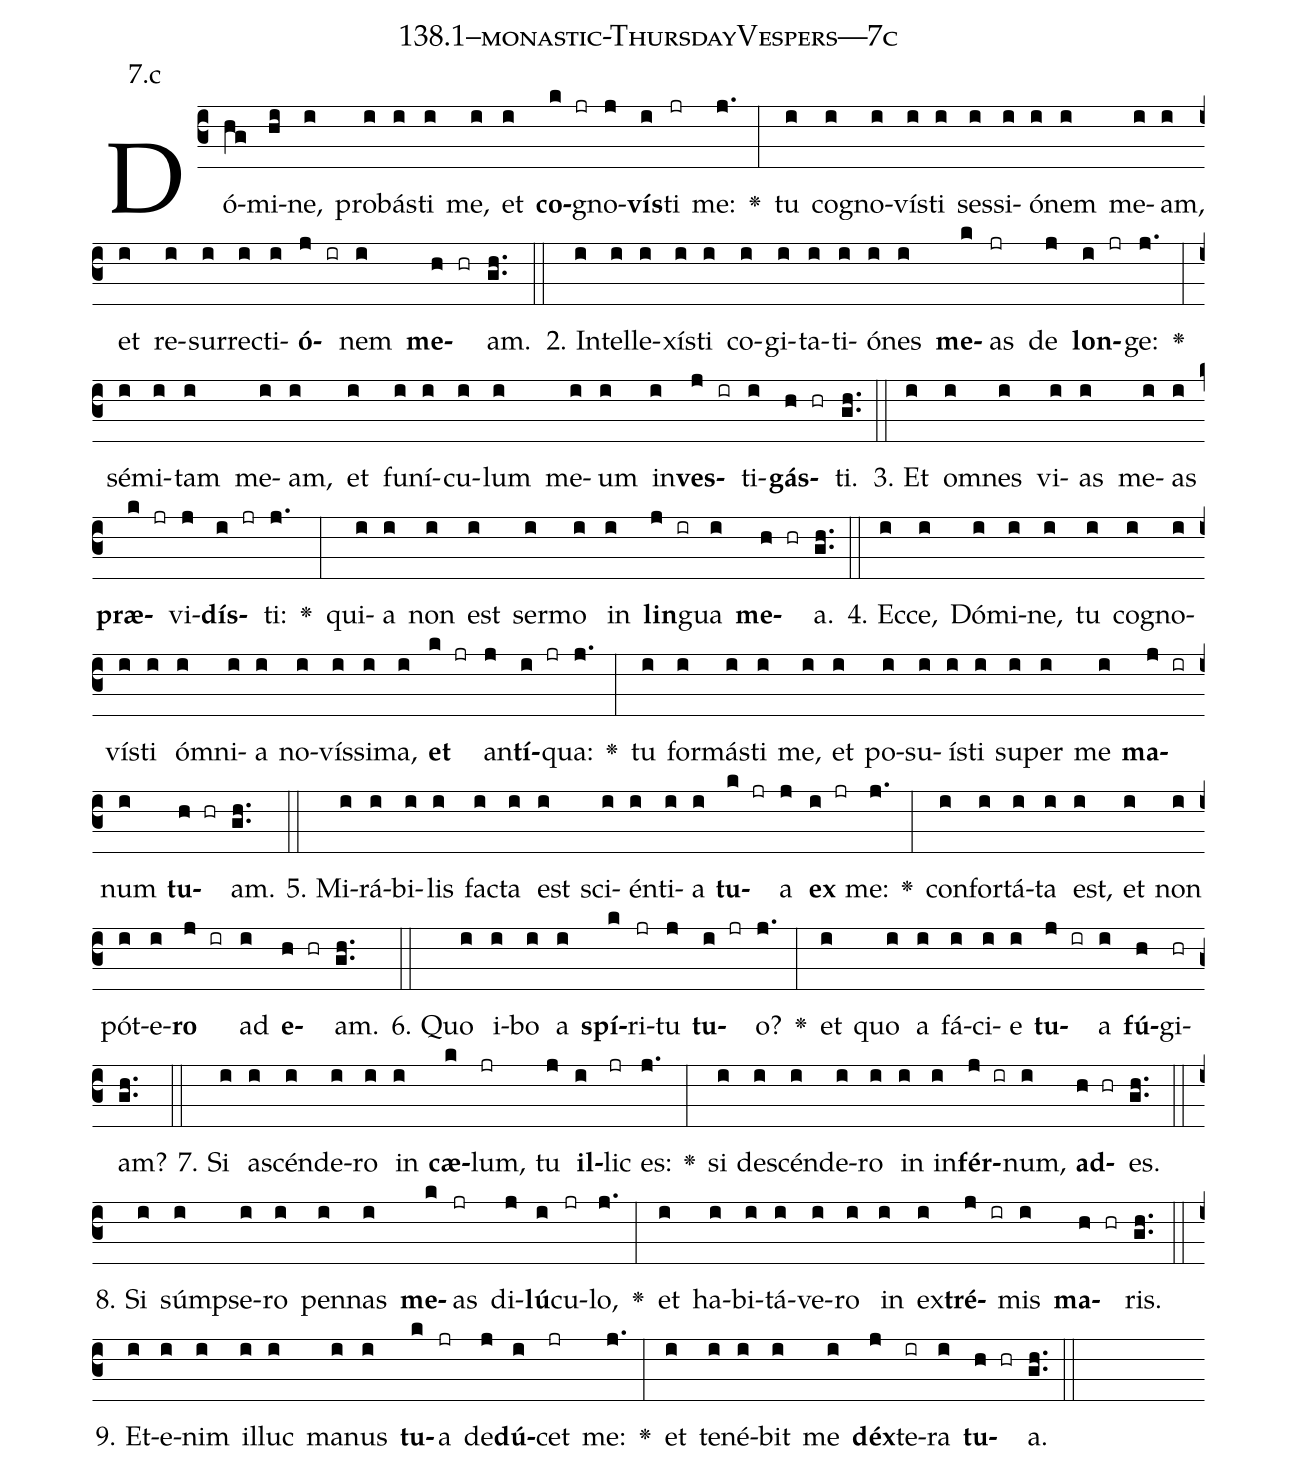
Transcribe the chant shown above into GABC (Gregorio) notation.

name: 138.1--monastic-ThursdayVespers---7c;
annotation: 7.c;
%%
(c3)Dó(hg)mi(hi)ne,(i) pro(i)bás(i)ti(i) me,(i) et(i) <b>co</b>(k jr)gno(j)<b>vís</b>(i)ti(jr) me:(j.) <v>\greheightstar</v>(:) tu(i) co(i)gno(i)vís(i)ti(i) ses(i)si(i)ó(i)nem(i) me(i)am,(i) et(i) re(i)sur(i)rec(i)ti(i)<b>ó</b>(j ir)nem(i) <b>me</b>(h hr)am.(gh..) (::)
2. In(i)tel(i)le(i)xís(i)ti(i) co(i)gi(i)ta(i)ti(i)ó(i)nes(i) <b>me</b>(k)as(jr) de(j) <b>lon</b>(i jr)ge:(j.) <v>\greheightstar</v>(:) sé(i)mi(i)tam(i) me(i)am,(i) et(i) fu(i)ní(i)cu(i)lum(i) me(i)um(i) in(i)<b>ves</b>(j ir)ti(i)<b>gás</b>(h hr)ti.(gh..) (::)
3. Et(i) om(i)nes(i) vi(i)as(i) me(i)as(i) <b>præ</b>(k jr)vi(j)<b>dís</b>(i jr)ti:(j.) <v>\greheightstar</v>(:) qui(i)a(i) non(i) est(i) ser(i)mo(i) in(i) <b>lin</b>(j ir)gua(i) <b>me</b>(h hr)a.(gh..) (::)
4. Ec(i)ce,(i) Dó(i)mi(i)ne,(i) tu(i) co(i)gno(i)vís(i)ti(i) óm(i)ni(i)a(i) no(i)vís(i)si(i)ma,(i) <b>et</b>(k jr) an(j)<b>tí</b>(i jr)qua:(j.) <v>\greheightstar</v>(:) tu(i) for(i)más(i)ti(i) me,(i) et(i) po(i)su(i)ís(i)ti(i) su(i)per(i) me(i) <b>ma</b>(j ir)num(i) <b>tu</b>(h hr)am.(gh..) (::)
5. Mi(i)rá(i)bi(i)lis(i) fac(i)ta(i) est(i) sci(i)én(i)ti(i)a(i) <b>tu</b>(k jr)a(j) <b>ex</b>(i jr) me:(j.) <v>\greheightstar</v>(:) con(i)for(i)tá(i)ta(i) est,(i) et(i) non(i) pót(i)e(i)<b>ro</b>(j ir) ad(i) <b>e</b>(h hr)am.(gh..) (::)
6. Quo(i) i(i)bo(i) a(i) <b>spí</b>(k)ri(jr)tu(j) <b>tu</b>(i jr)o?(j.) <v>\greheightstar</v>(:) et(i) quo(i) a(i) fá(i)ci(i)e(i) <b>tu</b>(j ir)a(i) <b>fú</b>(h)gi(hr)am?(gh..) (::)
7. Si(i) a(i)scén(i)de(i)ro(i) in(i) <b>cæ</b>(k)lum,(jr) tu(j) <b>il</b>(i)lic(jr) es:(j.) <v>\greheightstar</v>(:) si(i) de(i)scén(i)de(i)ro(i) in(i) in(i)<b>fér</b>(j ir)num,(i) <b>ad</b>(h hr)es.(gh..) (::)
8. Si(i) súmp(i)se(i)ro(i) pen(i)nas(i) <b>me</b>(k)as(jr) di(j)<b>lú</b>(i)cu(jr)lo,(j.) <v>\greheightstar</v>(:) et(i) ha(i)bi(i)tá(i)ve(i)ro(i) in(i) ex(i)<b>tré</b>(j ir)mis(i) <b>ma</b>(h hr)ris.(gh..) (::)
9. Et(i)e(i)nim(i) il(i)luc(i) ma(i)nus(i) <b>tu</b>(k)a(jr) de(j)<b>dú</b>(i)cet(jr) me:(j.) <v>\greheightstar</v>(:) et(i) te(i)né(i)bit(i) me(i) <b>déx</b>(j)te(ir)ra(i) <b>tu</b>(h hr)a.(gh..) (::)
